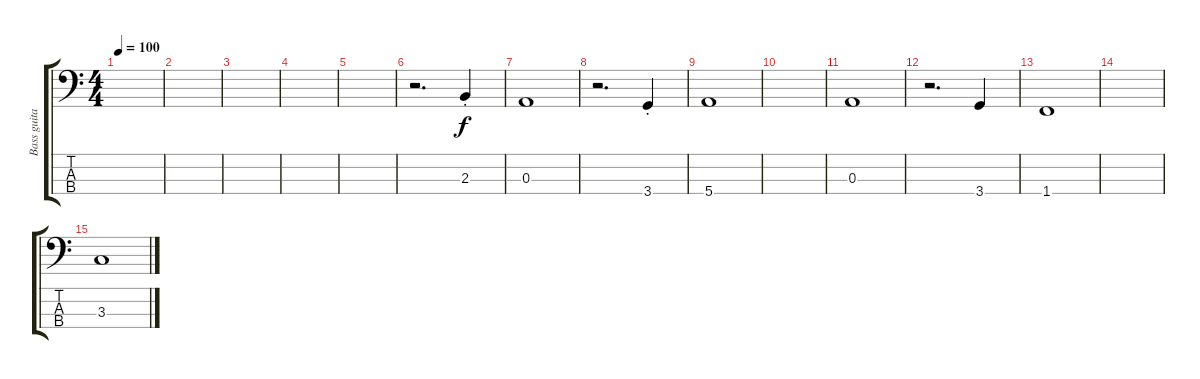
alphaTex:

\track ("Bass guitar" "Bass guita") {instrument electricbassfinger}
\staff {score tabs}
\tuning (G2 D2 A1 E1) {hide}
\ts (4 4)
\tempo 100
\clef f4
\ks c
|
|
|
|
|
r.2{d} 2.3{st}.4 |
0.3.1 |
r.2{d} 3.4{st}.4 |
5.4.1 |
|
0.3.1 |
r.2{d} 3.4.4 |
1.4.1 |
|
3.3.1
